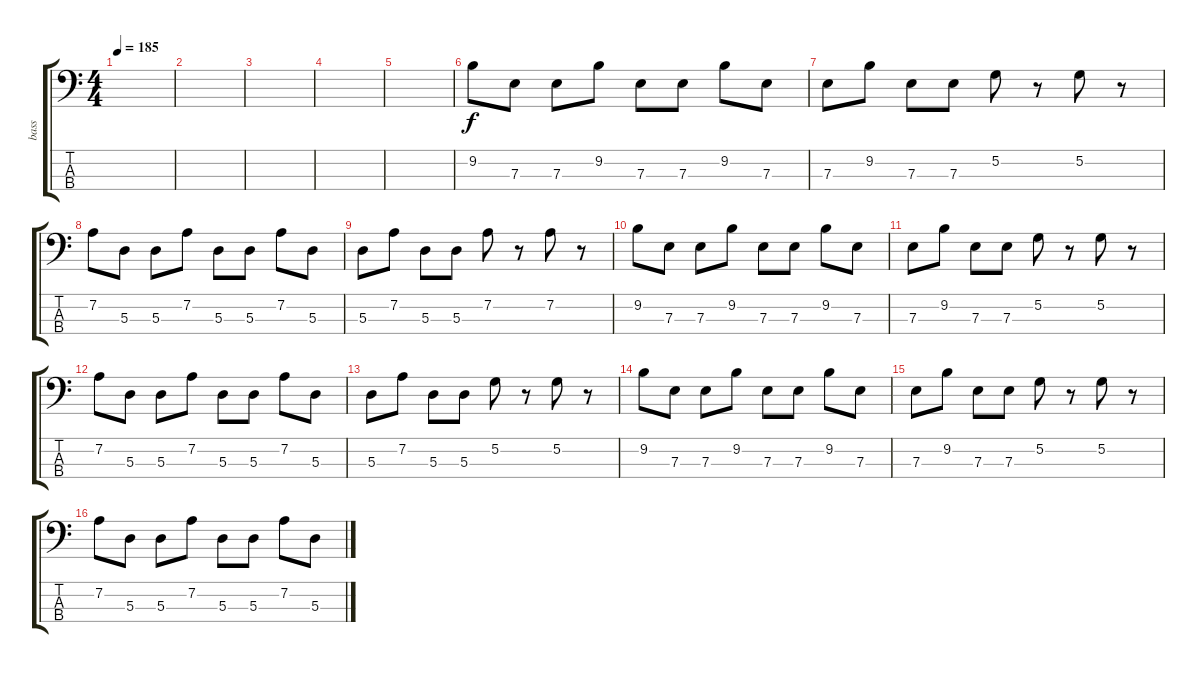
\track ("bass" "bass") {solo instrument electricbassfinger}
\staff {score tabs}
\tuning (G2 D2 A1 E1) {hide}
\ts (4 4)
\tempo 185
\clef f4
\ks c
|
|
|
|
|
9.2.8 7.3.8 7.3.8 9.2.8 7.3.8 7.3.8 9.2.8 7.3.8 |
7.3.8 9.2.8 7.3.8 7.3.8 5.2.8 r.8 5.2.8 r.8 |
7.2.8 5.3.8 5.3.8 7.2.8 5.3.8 5.3.8 7.2.8 5.3.8 |
5.3.8 7.2.8 5.3.8 5.3.8 7.2.8 r.8 7.2.8 r.8 |
9.2.8 7.3.8 7.3.8 9.2.8 7.3.8 7.3.8 9.2.8 7.3.8 |
7.3.8 9.2.8 7.3.8 7.3.8 5.2.8 r.8 5.2.8 r.8 |
7.2.8 5.3.8 5.3.8 7.2.8 5.3.8 5.3.8 7.2.8 5.3.8 |
5.3.8 7.2.8 5.3.8 5.3.8 5.2.8 r.8 5.2.8 r.8 |
9.2.8 7.3.8 7.3.8 9.2.8 7.3.8 7.3.8 9.2.8 7.3.8 |
7.3.8 9.2.8 7.3.8 7.3.8 5.2.8 r.8 5.2.8 r.8 |
7.2.8 5.3.8 5.3.8 7.2.8 5.3.8 5.3.8 7.2.8 5.3.8
